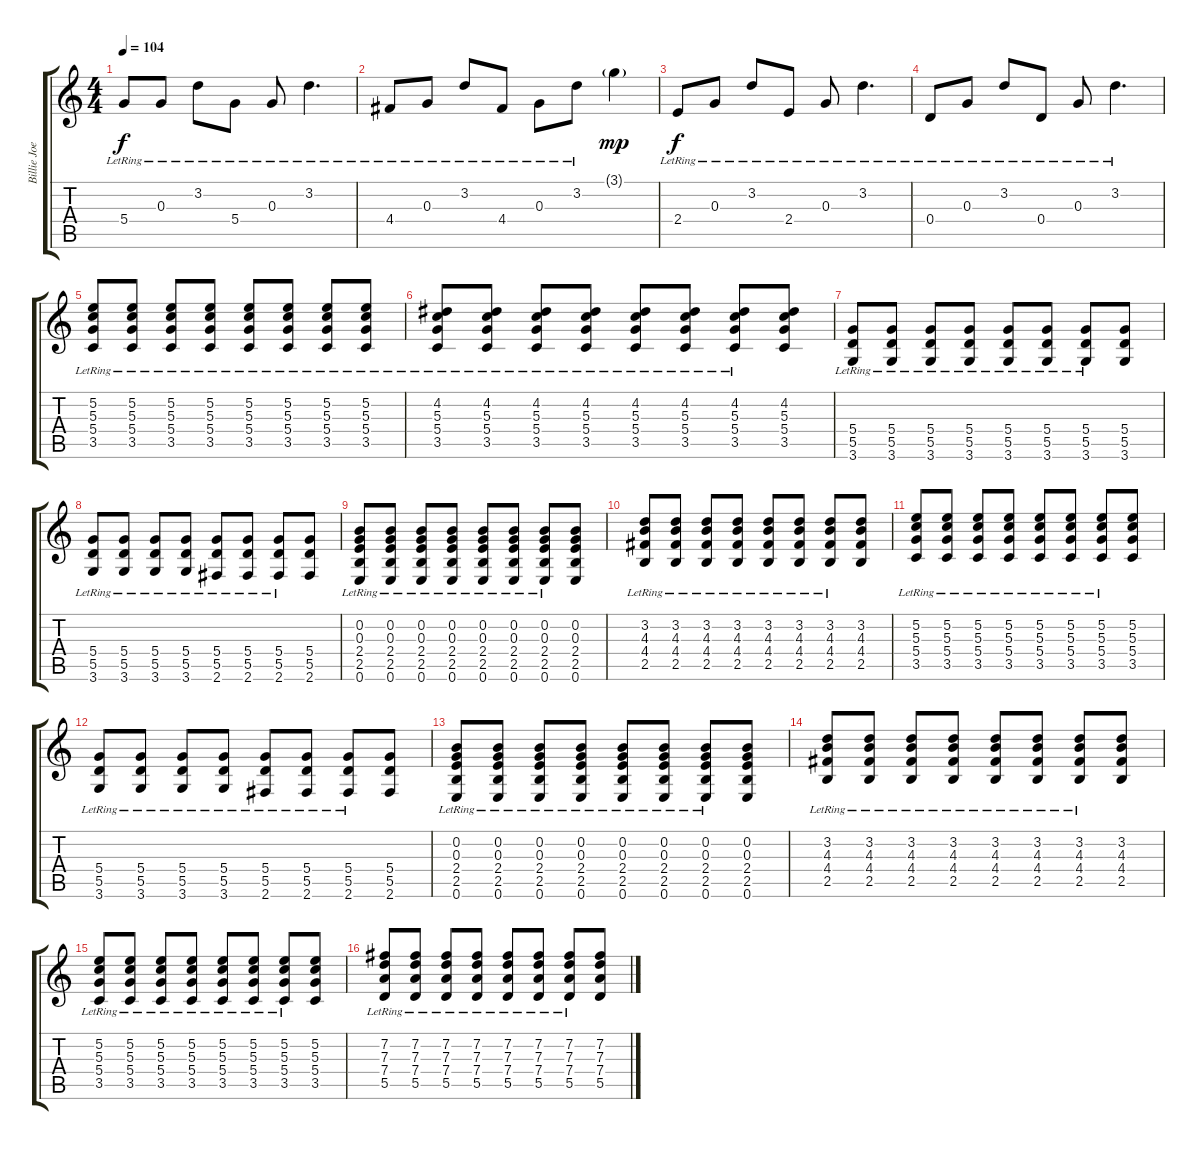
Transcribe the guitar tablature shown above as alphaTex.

\track ("Billie Joe Armstrong" "Billie Joe") {instrument acousticguitarsteel}
\staff {score tabs}
\tuning (E4 B3 G3 D3 A2 E2) {hide}
\ts (4 4)
\tempo 104
\clef g2
\ks c
5.4{lr}.8{dy f instrument distortionguitar} 0.3{lr}.8 3.2{lr}.8 5.4{lr}.8 0.3{lr}.8 3.2{lr}.4{d} |
4.4{lr}.8{instrument distortionguitar} 0.3{lr}.8 3.2{lr}.8 4.4{lr}.8 0.3{lr}.8 3.2{lr}.8 3.1{g}.4{dy mp} |
2.4{lr}.8{dy f instrument distortionguitar} 0.3{lr}.8 3.2{lr}.8 2.4{lr}.8 0.3{lr}.8 3.2{lr}.4{d} |
0.4{lr}.8{instrument distortionguitar} 0.3{lr}.8 3.2{lr}.8 0.4{lr}.8 0.3{lr}.8 3.2{lr}.4{d} |
(5.2{lr} 5.3{lr} 5.4{lr} 3.5{lr}).8{instrument distortionguitar} (5.2{lr} 5.3{lr} 5.4{lr} 3.5{lr}).8 (5.2{lr} 5.3{lr} 5.4{lr} 3.5{lr}).8 (5.2{lr} 5.3{lr} 5.4{lr} 3.5{lr}).8 (5.2{lr} 5.3{lr} 5.4{lr} 3.5{lr}).8 (5.2{lr} 5.3{lr} 5.4{lr} 3.5{lr}).8 (5.2{lr} 5.3{lr} 5.4{lr} 3.5{lr}).8 (5.2{lr} 5.3{lr} 5.4{lr} 3.5{lr}).8 |
(4.2{lr} 5.3{lr} 5.4{lr} 3.5{lr}).8{instrument distortionguitar} (4.2{lr} 5.3{lr} 5.4{lr} 3.5{lr}).8 (4.2{lr} 5.3{lr} 5.4{lr} 3.5{lr}).8 (4.2{lr} 5.3{lr} 5.4{lr} 3.5{lr}).8 (4.2{lr} 5.3{lr} 5.4{lr} 3.5{lr}).8 (4.2{lr} 5.3{lr} 5.4{lr} 3.5{lr}).8 (4.2{lr} 5.3{lr} 5.4{lr} 3.5{lr}).8 (4.2 5.3 5.4 3.5).8 |
(5.4{lr} 5.5{lr} 3.6{lr}).8{instrument distortionguitar} (5.4{lr} 5.5{lr} 3.6{lr}).8 (5.4{lr} 5.5{lr} 3.6{lr}).8 (5.4{lr} 5.5{lr} 3.6{lr}).8 (5.4{lr} 5.5{lr} 3.6{lr}).8 (5.4{lr} 5.5{lr} 3.6{lr}).8 (5.4{lr} 5.5{lr} 3.6{lr}).8 (5.4 5.5 3.6).8 |
(5.4{lr} 5.5{lr} 3.6{lr}).8{instrument distortionguitar} (5.4{lr} 5.5{lr} 3.6{lr}).8 (5.4{lr} 5.5{lr} 3.6{lr}).8 (5.4{lr} 5.5{lr} 3.6{lr}).8 (5.4{lr} 5.5{lr} 2.6{lr}).8 (5.4{lr} 5.5{lr} 2.6{lr}).8 (5.4{lr} 5.5{lr} 2.6{lr}).8 (5.4 5.5 2.6).8 |
(0.2{lr} 0.3{lr} 2.4{lr} 2.5{lr} 0.6{lr}).8{instrument distortionguitar} (0.2{lr} 0.3{lr} 2.4{lr} 2.5{lr} 0.6{lr}).8 (0.2{lr} 0.3{lr} 2.4{lr} 2.5{lr} 0.6{lr}).8 (0.2{lr} 0.3 2.4{lr} 2.5{lr} 0.6{lr}).8 (0.2{lr} 0.3{lr} 2.4{lr} 2.5{lr} 0.6{lr}).8 (0.2{lr} 0.3{lr} 2.4{lr} 2.5{lr} 0.6{lr}).8 (0.2{lr} 0.3{lr} 2.4{lr} 2.5{lr} 0.6{lr}).8 (0.2 0.3 2.4 2.5 0.6).8 |
(3.2{lr} 4.3{lr} 4.4{lr} 2.5{lr}).8{instrument distortionguitar} (3.2{lr} 4.3{lr} 4.4{lr} 2.5{lr}).8 (3.2{lr} 4.3{lr} 4.4{lr} 2.5{lr}).8 (3.2{lr} 4.3{lr} 4.4{lr} 2.5{lr}).8 (3.2{lr} 4.3{lr} 4.4{lr} 2.5{lr}).8 (3.2{lr} 4.3{lr} 4.4{lr} 2.5{lr}).8 (3.2{lr} 4.3{lr} 4.4{lr} 2.5{lr}).8 (3.2 4.3 4.4 2.5).8 |
(5.2{lr} 5.3{lr} 5.4{lr} 3.5{lr}).8{instrument distortionguitar} (5.2{lr} 5.3{lr} 5.4{lr} 3.5{lr}).8 (5.2{lr} 5.3{lr} 5.4{lr} 3.5{lr}).8 (5.2{lr} 5.3{lr} 5.4{lr} 3.5{lr}).8 (5.2{lr} 5.3{lr} 5.4{lr} 3.5{lr}).8 (5.2{lr} 5.3{lr} 5.4{lr} 3.5{lr}).8 (5.2{lr} 5.3{lr} 5.4{lr} 3.5{lr}).8 (5.2 5.3 5.4 3.5).8 |
(5.4{lr} 5.5{lr} 3.6{lr}).8{instrument distortionguitar} (5.4{lr} 5.5{lr} 3.6{lr}).8 (5.4{lr} 5.5{lr} 3.6{lr}).8 (5.4{lr} 5.5{lr} 3.6{lr}).8 (5.4{lr} 5.5{lr} 2.6{lr}).8 (5.4{lr} 5.5{lr} 2.6{lr}).8 (5.4{lr} 5.5{lr} 2.6{lr}).8 (5.4 5.5 2.6).8 |
(0.2{lr} 0.3{lr} 2.4{lr} 2.5{lr} 0.6{lr}).8{instrument distortionguitar} (0.2{lr} 0.3{lr} 2.4{lr} 2.5{lr} 0.6{lr}).8 (0.2{lr} 0.3{lr} 2.4{lr} 2.5{lr} 0.6{lr}).8 (0.2{lr} 0.3 2.4{lr} 2.5{lr} 0.6{lr}).8 (0.2{lr} 0.3{lr} 2.4{lr} 2.5{lr} 0.6{lr}).8 (0.2{lr} 0.3{lr} 2.4{lr} 2.5{lr} 0.6{lr}).8 (0.2{lr} 0.3{lr} 2.4{lr} 2.5{lr} 0.6{lr}).8 (0.2 0.3 2.4 2.5 0.6).8 |
(3.2{lr} 4.3{lr} 4.4{lr} 2.5{lr}).8{instrument distortionguitar} (3.2{lr} 4.3{lr} 4.4{lr} 2.5{lr}).8 (3.2{lr} 4.3{lr} 4.4{lr} 2.5{lr}).8 (3.2{lr} 4.3{lr} 4.4{lr} 2.5{lr}).8 (3.2{lr} 4.3{lr} 4.4{lr} 2.5{lr}).8 (3.2{lr} 4.3{lr} 4.4{lr} 2.5{lr}).8 (3.2{lr} 4.3{lr} 4.4{lr} 2.5{lr}).8 (3.2 4.3 4.4 2.5).8 |
(5.2{lr} 5.3{lr} 5.4{lr} 3.5{lr}).8{instrument distortionguitar} (5.2{lr} 5.3{lr} 5.4{lr} 3.5{lr}).8 (5.2{lr} 5.3{lr} 5.4{lr} 3.5{lr}).8 (5.2{lr} 5.3{lr} 5.4{lr} 3.5{lr}).8 (5.2{lr} 5.3{lr} 5.4{lr} 3.5{lr}).8 (5.2{lr} 5.3{lr} 5.4{lr} 3.5{lr}).8 (5.2{lr} 5.3{lr} 5.4{lr} 3.5{lr}).8 (5.2 5.3 5.4 3.5).8 |
(7.2{lr} 7.3{lr} 7.4{lr} 5.5{lr}).8{instrument distortionguitar} (7.2{lr} 7.3{lr} 7.4{lr} 5.5{lr}).8 (7.2{lr} 7.3{lr} 7.4{lr} 5.5{lr}).8 (7.2{lr} 7.3{lr} 7.4{lr} 5.5{lr}).8 (7.2{lr} 7.3{lr} 7.4{lr} 5.5{lr}).8 (7.2{lr} 7.3{lr} 7.4{lr} 5.5{lr}).8 (7.2{lr} 7.3{lr} 7.4{lr} 5.5{lr}).8 (7.2 7.3 7.4 5.5).8
